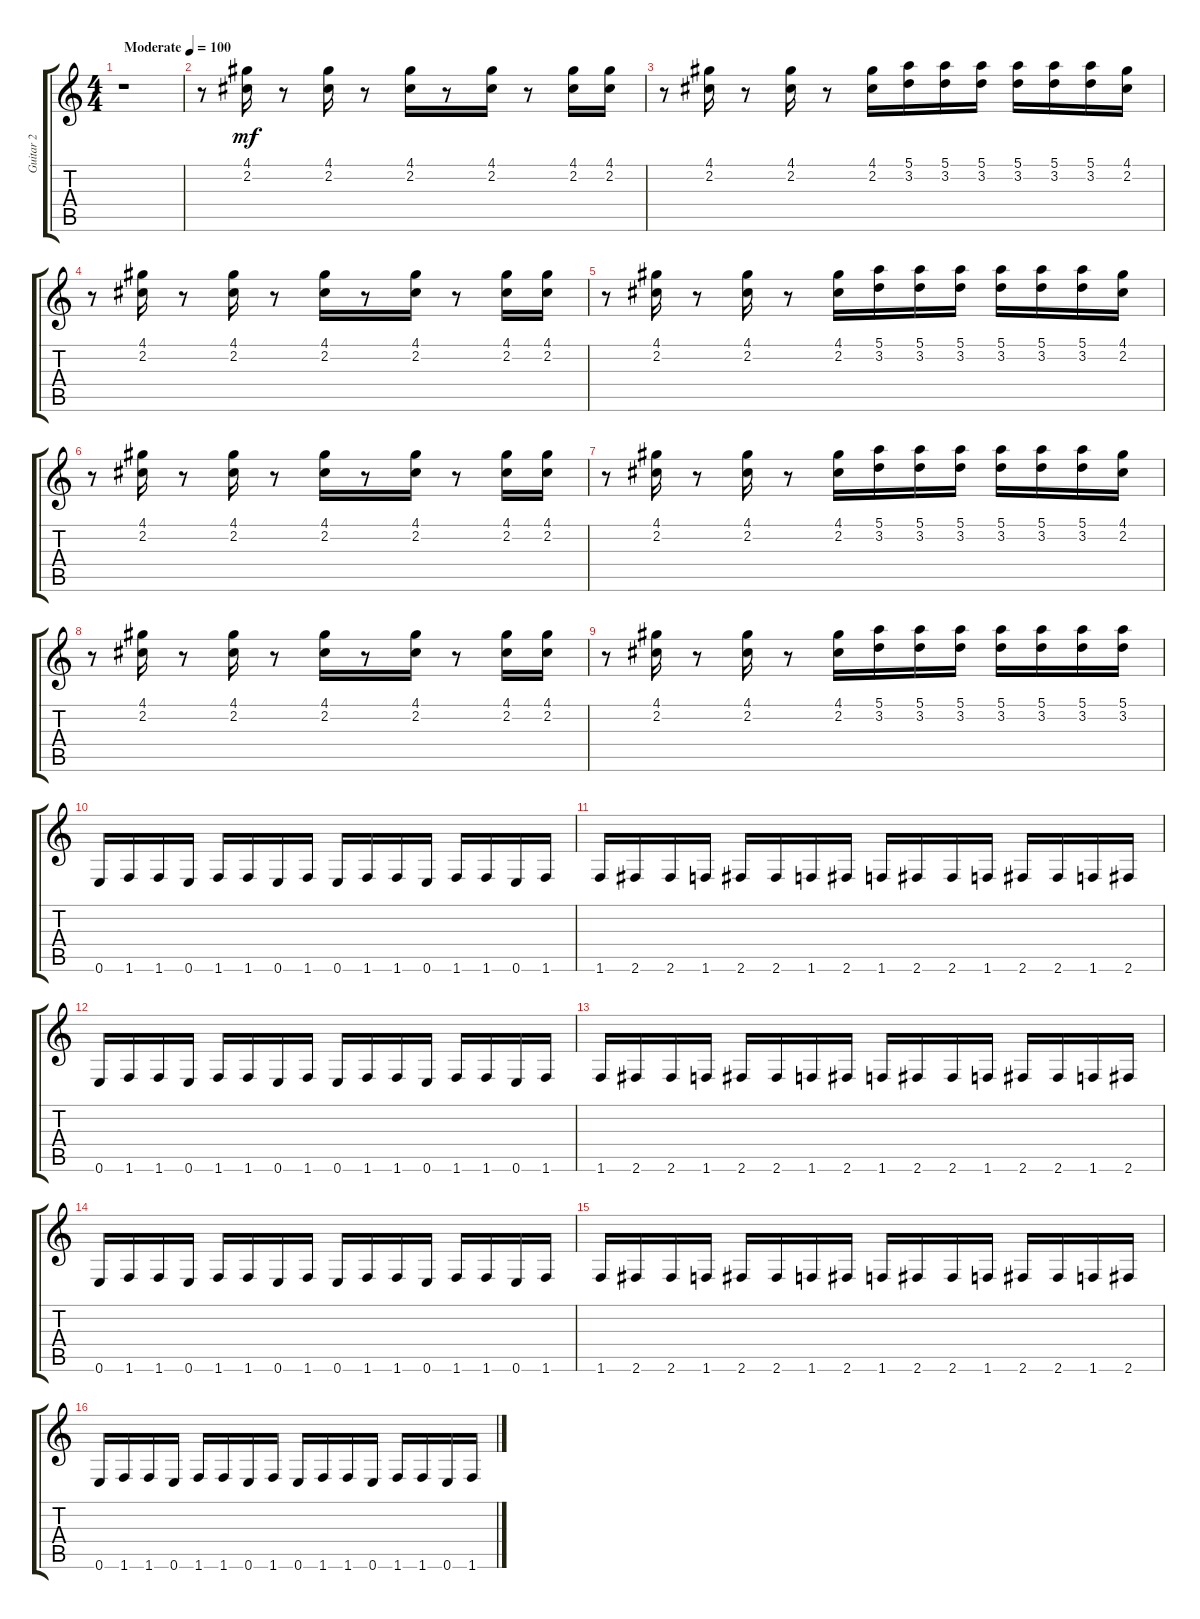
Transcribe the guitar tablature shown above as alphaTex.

\track ("Guitar 2" "Guitar 2") {instrument distortionguitar}
\staff {score tabs}
\tuning (E4 B3 G3 D3 A2 E2) {hide}
\ts (4 4)
\tempo (100 "Moderate")
\clef g2
\ks c
r.1{dy mf instrument distortionguitar} |
r.8 (4.1 2.2).16 r.8 (4.1 2.2).16 r.8 (4.1 2.2).16 r.8 (4.1 2.2).16 r.8 (4.1 2.2).16 (4.1 2.2).16 |
r.8 (4.1 2.2).16 r.8 (4.1 2.2).16 r.8 (4.1 2.2).16 (5.1 3.2).16 (5.1 3.2).16 (5.1 3.2).16 (5.1 3.2).16 (5.1 3.2).16 (5.1 3.2).16 (4.1 2.2).16 |
r.8 (4.1 2.2).16 r.8 (4.1 2.2).16 r.8 (4.1 2.2).16 r.8 (4.1 2.2).16 r.8 (4.1 2.2).16 (4.1 2.2).16 |
r.8 (4.1 2.2).16 r.8 (4.1 2.2).16 r.8 (4.1 2.2).16 (5.1 3.2).16 (5.1 3.2).16 (5.1 3.2).16 (5.1 3.2).16 (5.1 3.2).16 (5.1 3.2).16 (4.1 2.2).16 |
r.8 (4.1 2.2).16 r.8 (4.1 2.2).16 r.8 (4.1 2.2).16 r.8 (4.1 2.2).16 r.8 (4.1 2.2).16 (4.1 2.2).16 |
r.8 (4.1 2.2).16 r.8 (4.1 2.2).16 r.8 (4.1 2.2).16 (5.1 3.2).16 (5.1 3.2).16 (5.1 3.2).16 (5.1 3.2).16 (5.1 3.2).16 (5.1 3.2).16 (4.1 2.2).16 |
r.8 (4.1 2.2).16 r.8 (4.1 2.2).16 r.8 (4.1 2.2).16 r.8 (4.1 2.2).16 r.8 (4.1 2.2).16 (4.1 2.2).16 |
r.8 (4.1 2.2).16 r.8 (4.1 2.2).16 r.8 (4.1 2.2).16 (5.1 3.2).16 (5.1 3.2).16 (5.1 3.2).16 (5.1 3.2).16 (5.1 3.2).16 (5.1 3.2).16 (5.1 3.2).16 |
0.6.16 1.6.16 1.6.16 0.6.16 1.6.16 1.6.16 0.6.16 1.6.16 0.6.16 1.6.16 1.6.16 0.6.16 1.6.16 1.6.16 0.6.16 1.6.16 |
1.6.16 2.6.16 2.6.16 1.6.16 2.6.16 2.6.16 1.6.16 2.6.16 1.6.16 2.6.16 2.6.16 1.6.16 2.6.16 2.6.16 1.6.16 2.6.16 |
0.6.16 1.6.16 1.6.16 0.6.16 1.6.16 1.6.16 0.6.16 1.6.16 0.6.16 1.6.16 1.6.16 0.6.16 1.6.16 1.6.16 0.6.16 1.6.16 |
1.6.16 2.6.16 2.6.16 1.6.16 2.6.16 2.6.16 1.6.16 2.6.16 1.6.16 2.6.16 2.6.16 1.6.16 2.6.16 2.6.16 1.6.16 2.6.16 |
0.6.16 1.6.16 1.6.16 0.6.16 1.6.16 1.6.16 0.6.16 1.6.16 0.6.16 1.6.16 1.6.16 0.6.16 1.6.16 1.6.16 0.6.16 1.6.16 |
1.6.16 2.6.16 2.6.16 1.6.16 2.6.16 2.6.16 1.6.16 2.6.16 1.6.16 2.6.16 2.6.16 1.6.16 2.6.16 2.6.16 1.6.16 2.6.16 |
0.6.16 1.6.16 1.6.16 0.6.16 1.6.16 1.6.16 0.6.16 1.6.16 0.6.16 1.6.16 1.6.16 0.6.16 1.6.16 1.6.16 0.6.16 1.6.16
